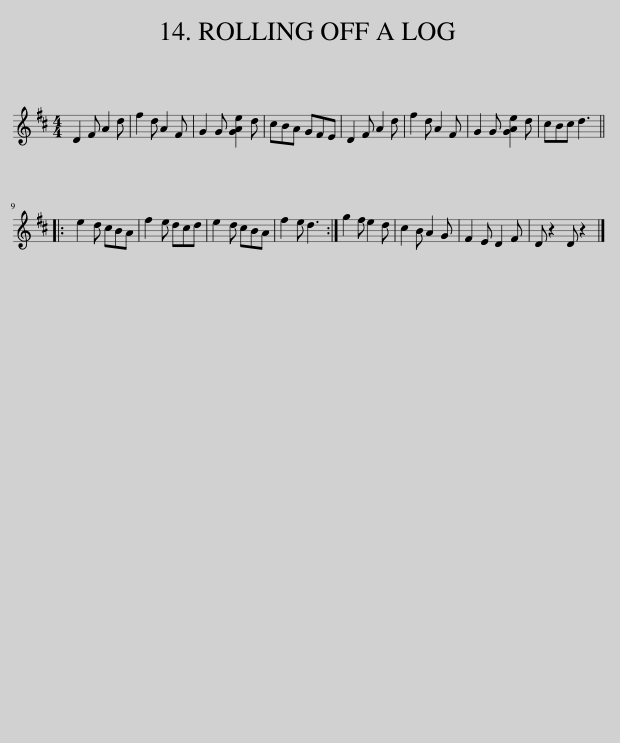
X:1
L:1/8
M:4/4
I:linebreak $
K:D
V:1 treble
V:1
 D2 F A2 d | f2 d A2 F | G2 G [GAe]2 d | cBA GFE | D2 F A2 d | %5
 f2 d A2 F | G2 G [GAe]2 d | cBc d3 |:$ e2 d cBA | f2 e dcd | %10
 e2 d cBA | f2 e d3 :| g2 f e2 d | c2 B A2 G | F2 E D2 F | %15
 D z2 D z2 |] %16
